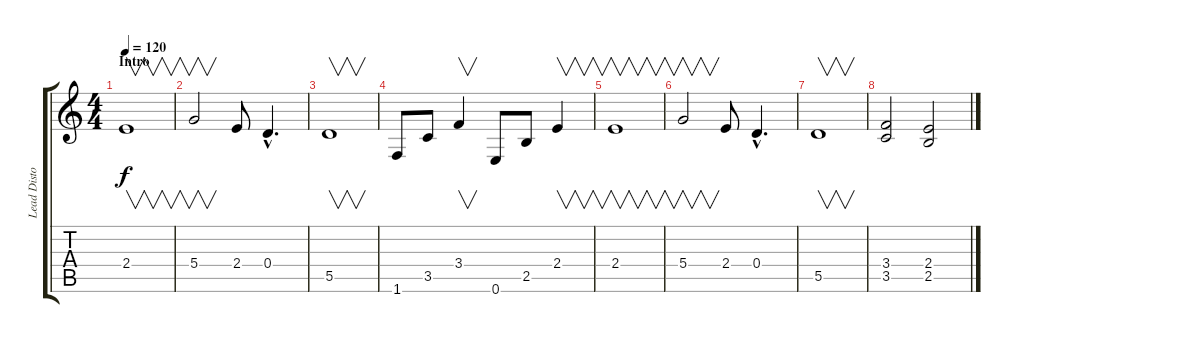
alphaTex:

\track ("Lead Distortion" "Lead Disto") {instrument distortionguitar}
\staff {score tabs}
\tuning (E4 B3 G3 D3 A2 E2) {hide}
\ts (4 4)
\section ("" "Intro")
\tempo 120
\clef g2
\ks c
2.4.1{v dy f instrument distortionguitar} |
5.4.2{v} 2.4.8 0.4{hac}.4{d} |
5.5.1{v} |
1.6.8 3.5.8 3.4.4{v} 0.6.8 2.5.8 2.4.4{v} |
2.4.1{v} |
5.4.2{v} 2.4.8 0.4{hac}.4{d} |
5.5.1{v} |
(3.4 3.5).2 (2.4 2.5).2
